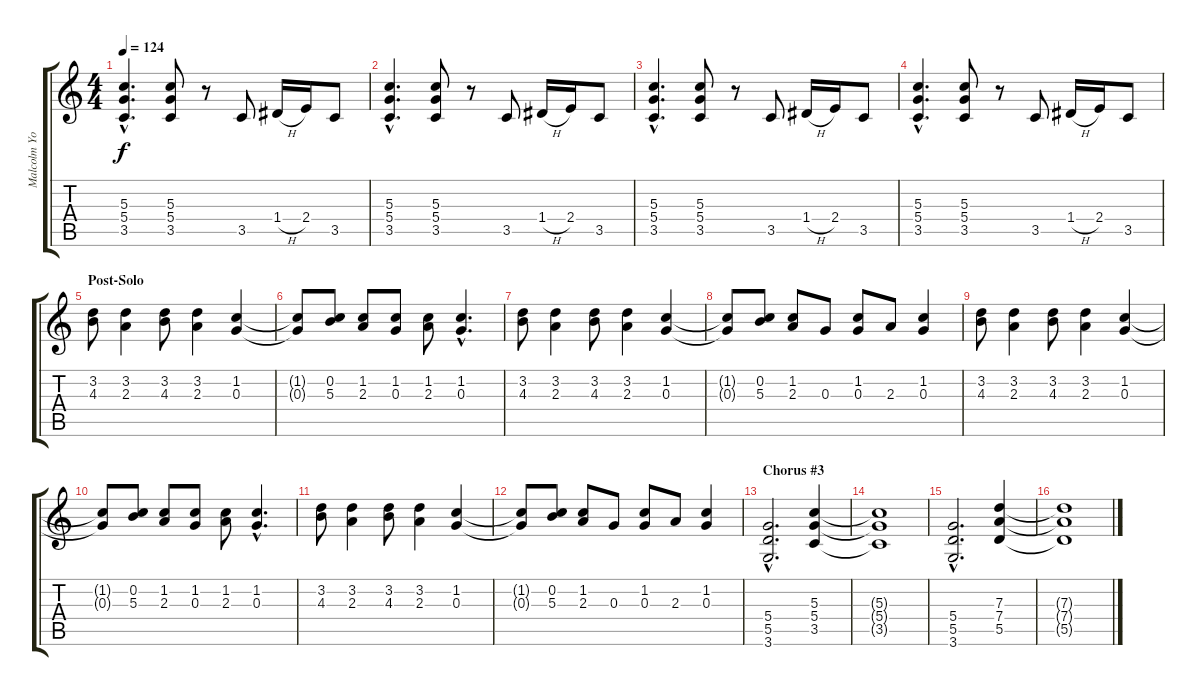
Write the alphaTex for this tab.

\track ("Malcolm Young" "Malcolm Yo") {instrument overdrivenguitar}
\staff {score tabs}
\tuning (E4 B3 G3 D3 A2 E2) {hide}
\ts (4 4)
\tempo 124
\clef g2
\ks c
(5.3{hac} 5.4{hac} 3.5{hac}).4{d dy f} (5.3 5.4 3.5).8 r.8 3.5.8 1.4{h}.16 2.4.16 3.5.8 |
(5.3{hac} 5.4{hac} 3.5{hac}).4{d} (5.3 5.4 3.5).8 r.8 3.5.8 1.4{h}.16 2.4.16 3.5.8 |
(5.3{hac} 5.4{hac} 3.5{hac}).4{d} (5.3 5.4 3.5).8 r.8 3.5.8 1.4{h}.16 2.4.16 3.5.8 |
(5.3{hac} 5.4{hac} 3.5{hac}).4{d} (5.3 5.4 3.5).8 r.8 3.5.8 1.4{h}.16 2.4.16 3.5.8 |
\section ("" "Post-Solo")
(3.2 4.3).8 (3.2 2.3).4 (3.2 4.3).8 (3.2 2.3).4 (1.2 0.3).4 |
(1.2{t} 0.3{t}).8 (0.2 5.3).8 (1.2 2.3).8 (1.2 0.3).8 (1.2 2.3).8 (1.2{hac} 0.3{hac}).4{d} |
(3.2 4.3).8 (3.2 2.3).4 (3.2 4.3).8 (3.2 2.3).4 (1.2 0.3).4 |
(1.2{t} 0.3{t}).8 (0.2 5.3).8 (1.2 2.3).8 0.3.8 (1.2 0.3).8 2.3.8 (1.2 0.3).4 |
(3.2 4.3).8 (3.2 2.3).4 (3.2 4.3).8 (3.2 2.3).4 (1.2 0.3).4 |
(1.2{t} 0.3{t}).8 (0.2 5.3).8 (1.2 2.3).8 (1.2 0.3).8 (1.2 2.3).8 (1.2{hac} 0.3{hac}).4{d} |
(3.2 4.3).8 (3.2 2.3).4 (3.2 4.3).8 (3.2 2.3).4 (1.2 0.3).4 |
(1.2{t} 0.3{t}).8 (0.2 5.3).8 (1.2 2.3).8 0.3.8 (1.2 0.3).8 2.3.8 (1.2 0.3).4 |
\section ("" "Chorus #3")
(5.4{hac} 5.5{hac} 3.6{hac}).2{d} (5.3 5.4 3.5).4 |
(5.3{t} 5.4{t} 3.5{t}).1 |
(5.4{hac} 5.5{hac} 3.6{hac}).2{d} (7.3 7.4 5.5).4 |
(7.3{t} 7.4{t} 5.5{t}).1
